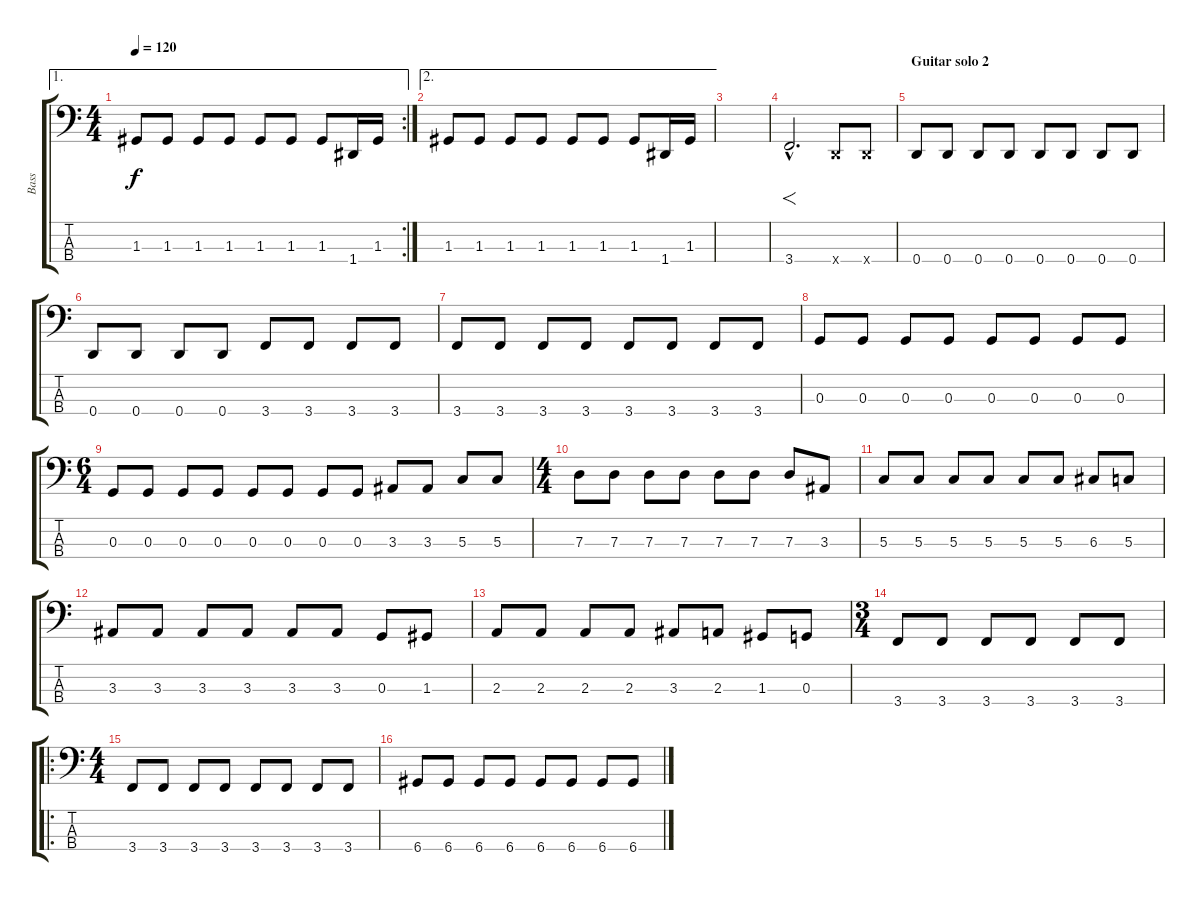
\track ("Bass" "Bass") {instrument electricbasspick}
\staff {score tabs}
\tuning (F2 C2 G1 D1) {hide}
\ae 1
\rc 2
\ts (4 4)
\tempo 120
\clef f4
\ks c
1.3.8{dy f} 1.3.8 1.3.8 1.3.8 1.3.8 1.3.8 1.3.8 1.4.16 1.3.16 |
\ae 2
1.3.8 1.3.8 1.3.8 1.3.8 1.3.8 1.3.8 1.3.8 1.4.16 1.3.16 |
|
3.4{hac}.2{f d} 0.4{x}.8 0.4{x}.8 |
\section ("" "Guitar solo 2")
0.4.8 0.4.8 0.4.8 0.4.8 0.4.8 0.4.8 0.4.8 0.4.8 |
0.4.8 0.4.8 0.4.8 0.4.8 3.4.8 3.4.8 3.4.8 3.4.8 |
3.4.8 3.4.8 3.4.8 3.4.8 3.4.8 3.4.8 3.4.8 3.4.8 |
0.3.8 0.3.8 0.3.8 0.3.8 0.3.8 0.3.8 0.3.8 0.3.8 |
\ts (6 4)
0.3.8 0.3.8 0.3.8 0.3.8 0.3.8 0.3.8 0.3.8 0.3.8 3.3.8 3.3.8 5.3.8 5.3.8 |
\ts (4 4)
7.3.8 7.3.8 7.3.8 7.3.8 7.3.8 7.3.8 7.3.8 3.3.8 |
5.3.8 5.3.8 5.3.8 5.3.8 5.3.8 5.3.8 6.3.8 5.3.8 |
3.3.8 3.3.8 3.3.8 3.3.8 3.3.8 3.3.8 0.3.8 1.3.8 |
2.3.8 2.3.8 2.3.8 2.3.8 3.3.8 2.3.8 1.3.8 0.3.8 |
\ts (3 4)
3.4.8 3.4.8 3.4.8 3.4.8 3.4.8 3.4.8 |
\ro
\ts (4 4)
3.4.8 3.4.8 3.4.8 3.4.8 3.4.8 3.4.8 3.4.8 3.4.8 |
6.4.8 6.4.8 6.4.8 6.4.8 6.4.8 6.4.8 6.4.8 6.4.8
